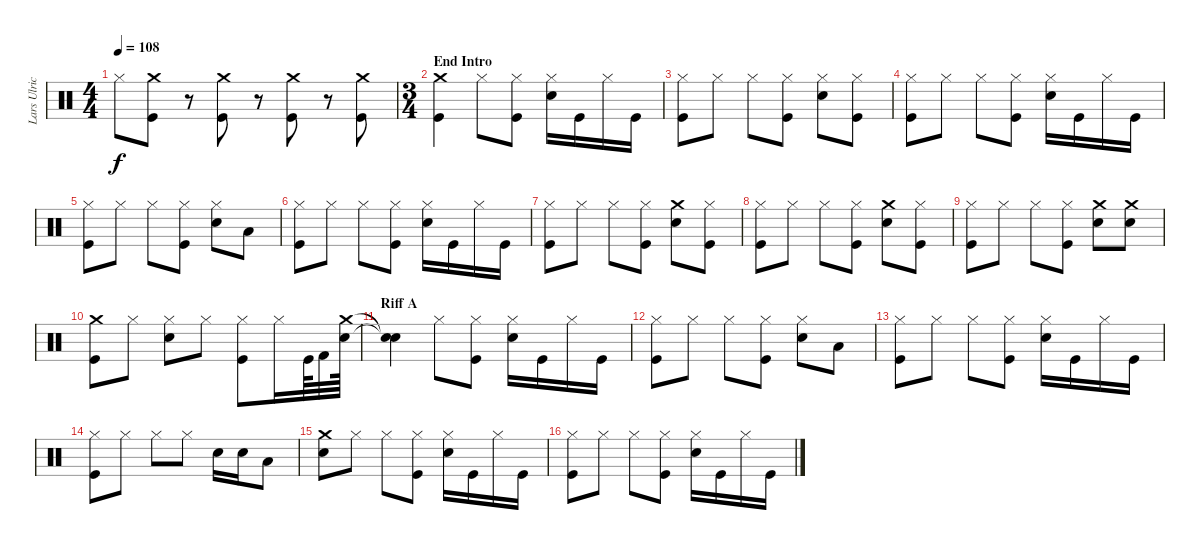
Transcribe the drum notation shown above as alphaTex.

\track ("Lars Ulrich (Drums)" "Lars Ulric") {instrument percussion}
\staff {score}
\articulation defaults
\ts (4 4)
\tempo 108
\clef neutral
\ks c "Hi-Hat (closed)".8{dy f}
("Kick (hit)" "Crash medium (hit)").8 r.8 ("Kick (hit)" "Crash medium (hit)").8 r.8 ("Kick (hit)" "Crash medium (hit)").8 r.8 ("Kick (hit)" "Crash medium (hit)").8 |
\ts (3 4)
\section ("" "End Intro")
("Crash medium (hit)" "Kick (hit)").4 "Hi-Hat (closed)".8 ("Kick (hit)" "Hi-Hat (closed)").8 ("Snare (hit) 2" "Hi-Hat (closed)").16 "Kick (hit)".16 "Hi-Hat (closed)".16 "Kick (hit)".16 |
("Hi-Hat (closed)" "Kick (hit)").8 "Hi-Hat (closed)".8 "Hi-Hat (closed)".8 ("Kick (hit)" "Hi-Hat (closed)").8 ("Snare (hit) 2" "Hi-Hat (closed)").8 ("Kick (hit)" "Hi-Hat (closed)").8 |
("Kick (hit)" "Hi-Hat (closed)").8 "Hi-Hat (closed)".8 "Hi-Hat (closed)".8 ("Kick (hit)" "Hi-Hat (closed)").8 ("Snare (hit) 2" "Hi-Hat (closed)").16 "Kick (hit)".16 "Hi-Hat (closed)".16 "Kick (hit)".16 |
("Hi-Hat (closed)" "Kick (hit)").8 "Hi-Hat (closed)".8 "Hi-Hat (closed)".8 ("Kick (hit)" "Hi-Hat (closed)").8 ("Snare (hit) 2" "Hi-Hat (closed)").8 "Low Tom (hit)".8 |
("Kick (hit)" "Hi-Hat (closed)").8 "Hi-Hat (closed)".8 "Hi-Hat (closed)".8 ("Kick (hit)" "Hi-Hat (closed)").8 ("Snare (hit) 2" "Hi-Hat (closed)").16 "Kick (hit)".16 "Hi-Hat (closed)".16 "Kick (hit)".16 |
("Hi-Hat (closed)" "Kick (hit)").8 "Hi-Hat (closed)".8 "Hi-Hat (closed)".8 ("Kick (hit)" "Hi-Hat (closed)").8 ("Crash medium (hit)" "Snare (hit) 2").8 ("Kick (hit)" "Hi-Hat (closed)").8 |
("Hi-Hat (closed)" "Kick (hit)").8 "Hi-Hat (closed)".8 "Hi-Hat (closed)".8 ("Kick (hit)" "Hi-Hat (closed)").8 ("Snare (hit) 2" "Crash medium (hit)").8 ("Kick (hit)" "Hi-Hat (closed)").8 |
("Hi-Hat (closed)" "Kick (hit)").8 "Hi-Hat (closed)".8 "Hi-Hat (closed)".8 ("Kick (hit)" "Hi-Hat (closed)").8 ("Crash medium (hit)" "Snare (hit) 2").8 ("Crash medium (hit)" "Snare (hit) 2").8 |
("Crash medium (hit)" "Kick (hit)").8 "Hi-Hat (closed)".8 ("Snare (hit) 2" "Hi-Hat (closed)").8 "Hi-Hat (closed)".8 ("Kick (hit)" "Hi-Hat (closed)").8 "Hi-Hat (closed)".16 "Kick (hit)".64 "Kick (hit) 2".32 ("Snare (hit) 2" "Crash medium (hit)").64 |
\section ("" "Riff A")
("Snare (hit)"{t} "Snare (hit)"{t}).4 "Hi-Hat (closed)".8 ("Kick (hit)" "Hi-Hat (closed)").8 ("Hi-Hat (closed)" "Snare (hit) 2").16 "Kick (hit)".16 "Hi-Hat (closed)".16 "Kick (hit)".16 |
("Hi-Hat (closed)" "Kick (hit)").8 "Hi-Hat (closed)".8 "Hi-Hat (closed)".8 ("Kick (hit)" "Hi-Hat (closed)").8 ("Snare (hit) 2" "Hi-Hat (closed)").8 "Low Tom (hit)".8 |
("Hi-Hat (closed)" "Kick (hit)").8 "Hi-Hat (closed)".8 "Hi-Hat (closed)".8 ("Kick (hit)" "Hi-Hat (closed)").8 ("Hi-Hat (closed)" "Snare (hit) 2").16 "Kick (hit)".16 "Hi-Hat (closed)".16 "Kick (hit)".16 |
("Hi-Hat (closed)" "Kick (hit)").8 "Hi-Hat (closed)".8 "Hi-Hat (closed)".8 "Hi-Hat (closed)".8 "Snare (hit) 2".16 "Snare (hit) 2".16 "Low Tom (hit)".8 |
("Snare (hit) 2" "Crash medium (hit)").8 "Hi-Hat (closed)".8 "Hi-Hat (closed)".8 ("Kick (hit)" "Hi-Hat (closed)").8 ("Snare (hit) 2" "Hi-Hat (closed)").16 "Kick (hit)".16 "Hi-Hat (closed)".16 "Kick (hit)".16 |
("Hi-Hat (closed)" "Kick (hit)").8 "Hi-Hat (closed)".8 "Hi-Hat (closed)".8 ("Kick (hit)" "Hi-Hat (closed)").8 ("Hi-Hat (closed)" "Snare (hit) 2").16 "Kick (hit)".16 "Hi-Hat (closed)".16 "Kick (hit)".16
